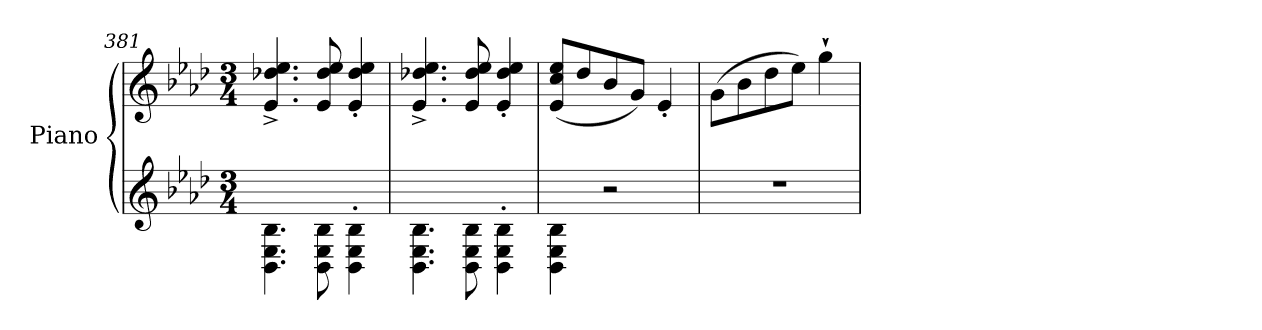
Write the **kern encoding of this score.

**kern	**kern
*part1	*part1
*staff2	*staff1
*I"Piano	*
*I'Pno.	*
!!LO:PB:g=z
*clefG2	*clefG2
*k[b-e-a-d-]	*k[b-e-a-d-]
*M3/4	*M3/4
=381	=381
4.BB-\ 4.E-\ 4.B-\	4.e-/^ 4.dd-X/^ 4.ee-/^
8BB-\ 8E-\ 8B-\	8e-/ 8dd-/ 8ee-/
4BB-\' 4E-\' 4B-\'	4e-/' 4dd-/' 4ee-/'
=382	=382
4.BB-\ 4.E-\ 4.B-\	4.e-/^ 4.dd-X/^ 4.ee-/^
8BB-\ 8E-\ 8B-\	8e-/ 8dd-/ 8ee-/
4BB-\' 4E-\' 4B-\'	4e-/' 4dd-/' 4ee-/'
=383	=383
4BB-\ 4E-\ 4B-\	(8e-/ 8cc/ 8ee-/L
.	8dd-/
2r	8b-/
.	8g/J)
.	4e-'/
=384	=384
2.r	(8g\L
.	8b-\
.	8dd-\
.	8ee-\J)
.	4gg`\
=	=
*-	*-
